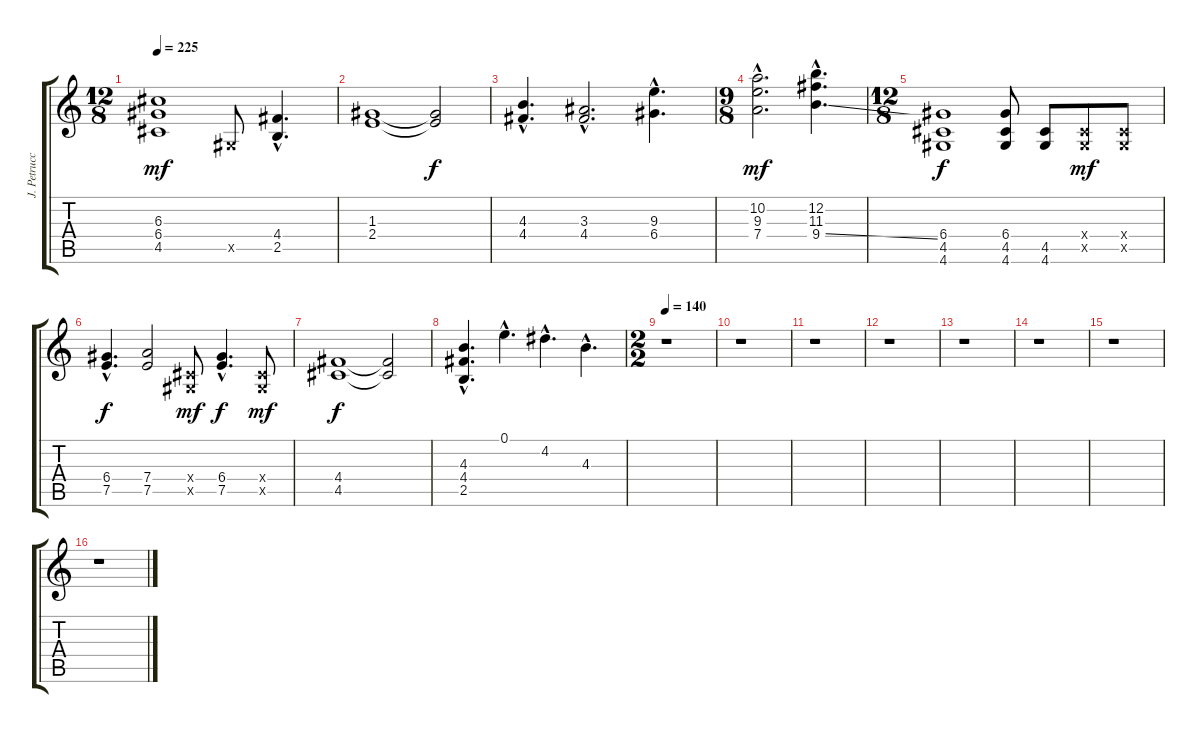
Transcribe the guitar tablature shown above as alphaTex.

\track ("J. Petrucci" "J. Petrucc") {instrument overdrivenguitar}
\staff {score tabs}
\tuning (E4 B3 G3 D3 A2 E2) {hide}
\ts (12 8)
\tempo 225
\clef g2
\ks c
(6.3 6.4 4.5).1{dy mf} -1.5{x}.8 (4.4{hac} 2.5{hac}).4{d} |
(1.3 2.4).1 (1.3{t} 2.4{t}).2{dy f} |
(4.3{hac} 4.4{hac}).4{d} (3.3{hac} 4.4{hac}).2{d} (9.3{hac} 6.4{hac}).4{d} |
\ts (9 8)
(10.2{hac} 9.3{hac} 7.4{hac}).2{d dy mf} (12.2{hac} 11.3{hac} 9.4{ss hac}).4{d} |
\ts (12 8)
(6.4 4.5 4.6).1{dy f} (6.4 4.5 4.6).8 (4.5 4.6).8 (-1.4{x} -1.5{x}).8{dy mf} (-1.4{x} -1.5{x}).8 |
(6.4{hac} 7.5{hac}).4{d dy f} (7.4 7.5).2 (-1.4{x} -1.5{x}).8{dy mf} (6.4{hac} 7.5{hac}).4{d dy f} (-1.4{x} -1.5{x}).8{dy mf} |
(4.4 4.5).1{dy f} (4.4{t} 4.5{t}).2 |
(4.3{hac} 4.4{hac} 2.5{hac}).4{d} 0.1{hac}.4{d} 4.2{hac}.4{d} 4.3{hac}.4{d} |
\ts (2 2)
\tempo 140
r.1 |
r.1 |
r.1 |
r.1 |
r.1 |
r.1 |
r.1 |
r.1
